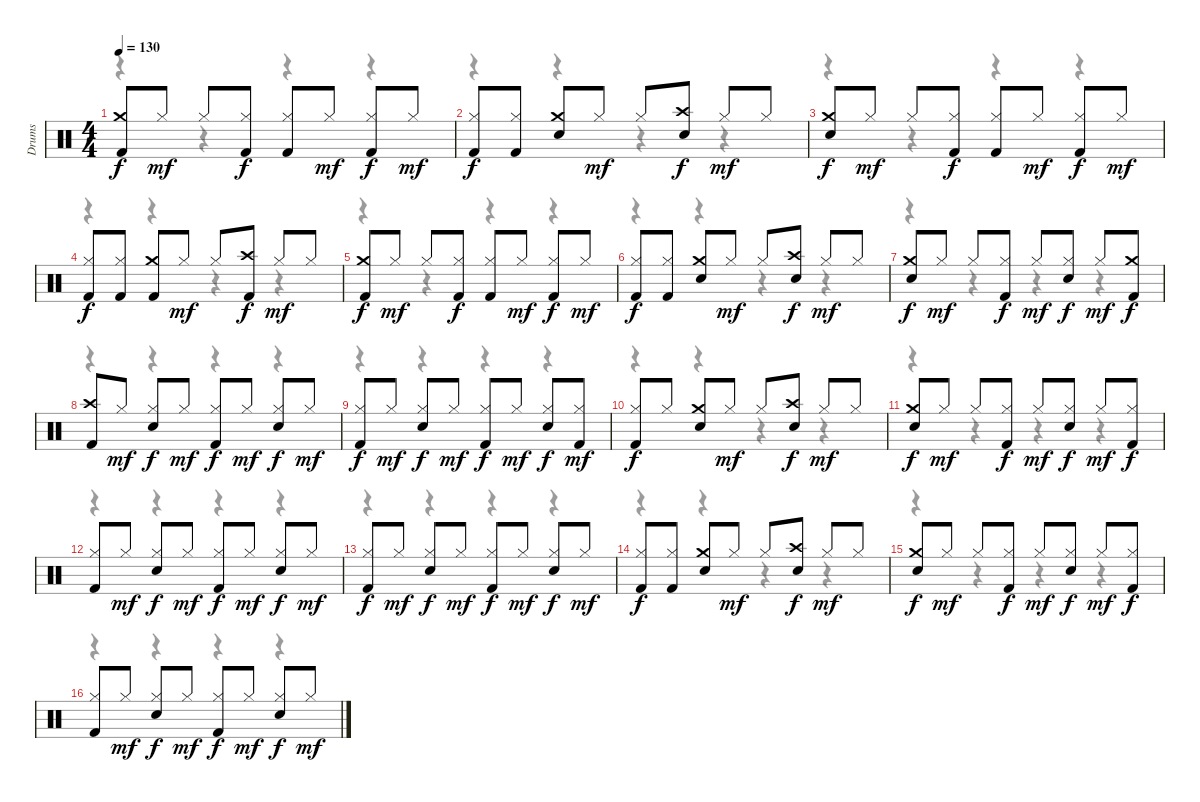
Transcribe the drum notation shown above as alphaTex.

\bracketExtendMode groupsimilarinstruments
\track ("Drumkit" "Drums") {instrument percussion}
\staff {score}
\articulation defaults
\voice
\ts (4 4)
\tempo 130
\clef neutral
\ks c
("Crash medium (hit)" "Kick (hit) 2").8{dy f} "Hi-Hat (closed)".8{dy mf} "Hi-Hat (closed)".8 ("Hi-Hat (closed)" "Kick (hit) 2").8{dy f} ("Hi-Hat (closed)" "Kick (hit) 2").8 "Hi-Hat (closed)".8{dy mf} ("Hi-Hat (closed)" "Kick (hit) 2").8{dy f} "Hi-Hat (closed)".8{dy mf} |
("Hi-Hat (closed)" "Kick (hit) 2").8{dy f} ("Hi-Hat (closed)" "Kick (hit) 2").8 ("Crash medium (hit)" "Snare (hit) 2").8 "Hi-Hat (closed)".8{dy mf} "Hi-Hat (closed)".8 ("Crash high (hit)" "Snare (hit) 2").8{dy f} "Hi-Hat (closed)".8{dy mf} "Hi-Hat (closed)".8 |
("Crash medium (hit)" "Snare (hit) 2").8{dy f} "Hi-Hat (closed)".8{dy mf} "Hi-Hat (closed)".8 ("Hi-Hat (closed)" "Kick (hit) 2").8{dy f} ("Hi-Hat (closed)" "Kick (hit) 2").8 "Hi-Hat (closed)".8{dy mf} ("Hi-Hat (closed)" "Kick (hit) 2").8{dy f} "Hi-Hat (closed)".8{dy mf} |
("Hi-Hat (closed)" "Kick (hit) 2").8{dy f} ("Hi-Hat (closed)" "Kick (hit) 2").8 ("Crash medium (hit)" "Kick (hit) 2").8 "Hi-Hat (closed)".8{dy mf} "Hi-Hat (closed)".8 ("Crash high (hit)" "Kick (hit) 2").8{dy f} "Hi-Hat (closed)".8{dy mf} "Hi-Hat (closed)".8 |
("Crash medium (hit)" "Kick (hit) 2").8{dy f} "Hi-Hat (closed)".8{dy mf} "Hi-Hat (closed)".8 ("Hi-Hat (closed)" "Kick (hit) 2").8{dy f} ("Hi-Hat (closed)" "Kick (hit) 2").8 "Hi-Hat (closed)".8{dy mf} ("Hi-Hat (closed)" "Kick (hit) 2").8{dy f} "Hi-Hat (closed)".8{dy mf} |
("Hi-Hat (closed)" "Kick (hit) 2").8{dy f} ("Hi-Hat (closed)" "Kick (hit) 2").8 ("Crash medium (hit)" "Snare (hit) 2").8 "Hi-Hat (closed)".8{dy mf} "Hi-Hat (closed)".8 ("Crash high (hit)" "Snare (hit) 2").8{dy f} "Hi-Hat (closed)".8{dy mf} "Hi-Hat (closed)".8 |
("Crash medium (hit)" "Snare (hit) 2").8{dy f} "Hi-Hat (closed)".8{dy mf} "Hi-Hat (closed)".8 ("Hi-Hat (closed)" "Kick (hit) 2").8{dy f} "Hi-Hat (closed)".8{dy mf} ("Hi-Hat (closed)" "Snare (hit) 2").8{dy f} "Hi-Hat (closed)".8{dy mf} ("Crash medium (hit)" "Kick (hit) 2").8{dy f} |
("Crash high (hit)" "Kick (hit) 2").8 "Hi-Hat (closed)".8{dy mf} ("Hi-Hat (closed)" "Snare (hit) 2").8{dy f} "Hi-Hat (closed)".8{dy mf} ("Hi-Hat (closed)" "Kick (hit) 2").8{dy f} "Hi-Hat (closed)".8{dy mf} ("Hi-Hat (closed)" "Snare (hit) 2").8{dy f} "Hi-Hat (closed)".8{dy mf} |
("Hi-Hat (closed)" "Kick (hit) 2").8{dy f} "Hi-Hat (closed)".8{dy mf} ("Hi-Hat (closed)" "Snare (hit) 2").8{dy f} "Hi-Hat (closed)".8{dy mf} ("Hi-Hat (closed)" "Kick (hit) 2").8{dy f} "Hi-Hat (closed)".8{dy mf} ("Hi-Hat (closed)" "Snare (hit) 2").8{dy f} ("Hi-Hat (closed)" "Kick (hit) 2").8{dy mf} |
("Hi-Hat (closed)" "Kick (hit) 2").8{dy f} "Hi-Hat (closed)".8 ("Crash medium (hit)" "Snare (hit) 2").8 "Hi-Hat (closed)".8{dy mf} "Hi-Hat (closed)".8 ("Crash high (hit)" "Snare (hit) 2").8{dy f} "Hi-Hat (closed)".8{dy mf} "Hi-Hat (closed)".8 |
("Crash medium (hit)" "Snare (hit) 2").8{dy f} "Hi-Hat (closed)".8{dy mf} "Hi-Hat (closed)".8 ("Hi-Hat (closed)" "Kick (hit) 2").8{dy f} "Hi-Hat (closed)".8{dy mf} ("Hi-Hat (closed)" "Snare (hit) 2").8{dy f} "Hi-Hat (closed)".8{dy mf} ("Hi-Hat (closed)" "Kick (hit) 2").8{dy f} |
("Hi-Hat (closed)" "Kick (hit) 2").8 "Hi-Hat (closed)".8{dy mf} ("Hi-Hat (closed)" "Snare (hit) 2").8{dy f} "Hi-Hat (closed)".8{dy mf} ("Hi-Hat (closed)" "Kick (hit) 2").8{dy f} "Hi-Hat (closed)".8{dy mf} ("Hi-Hat (closed)" "Snare (hit) 2").8{dy f} "Hi-Hat (closed)".8{dy mf} |
("Hi-Hat (closed)" "Kick (hit) 2").8{dy f} "Hi-Hat (closed)".8{dy mf} ("Hi-Hat (closed)" "Snare (hit) 2").8{dy f} "Hi-Hat (closed)".8{dy mf} ("Hi-Hat (closed)" "Kick (hit) 2").8{dy f} "Hi-Hat (closed)".8{dy mf} ("Hi-Hat (closed)" "Snare (hit) 2").8{dy f} "Hi-Hat (closed)".8{dy mf} |
("Hi-Hat (closed)" "Kick (hit) 2").8{dy f} ("Hi-Hat (closed)" "Kick (hit) 2").8 ("Crash medium (hit)" "Snare (hit) 2").8 "Hi-Hat (closed)".8{dy mf} "Hi-Hat (closed)".8 ("Crash high (hit)" "Snare (hit) 2").8{dy f} "Hi-Hat (closed)".8{dy mf} "Hi-Hat (closed)".8 |
("Crash medium (hit)" "Snare (hit) 2").8{dy f} "Hi-Hat (closed)".8{dy mf} "Hi-Hat (closed)".8 ("Hi-Hat (closed)" "Kick (hit) 2").8{dy f} "Hi-Hat (closed)".8{dy mf} ("Hi-Hat (closed)" "Snare (hit) 2").8{dy f} "Hi-Hat (closed)".8{dy mf} ("Hi-Hat (closed)" "Kick (hit) 2").8{dy f} |
("Hi-Hat (closed)" "Kick (hit) 2").8 "Hi-Hat (closed)".8{dy mf} ("Hi-Hat (closed)" "Snare (hit) 2").8{dy f} "Hi-Hat (closed)".8{dy mf} ("Hi-Hat (closed)" "Kick (hit) 2").8{dy f} "Hi-Hat (closed)".8{dy mf} ("Hi-Hat (closed)" "Snare (hit) 2").8{dy f} "Hi-Hat (closed)".8{dy mf}
\voice
\clef neutral
\ottava regular
\simile none
\ks c
r.4{dy mf} r.4 r.4 r.4 |
r.4 r.4 r.4 r.4 |
r.4 r.4 r.4 r.4 |
r.4 r.4 r.4 r.4 |
r.4 r.4 r.4 r.4 |
r.4 r.4 r.4 r.4 |
r.4 r.4 r.4 r.4 |
r.4 r.4 r.4 r.4 |
r.4 r.4 r.4 r.4 |
r.4 r.4 r.4 r.4 |
r.4 r.4 r.4 r.4 |
r.4 r.4 r.4 r.4 |
r.4 r.4 r.4 r.4 |
r.4 r.4 r.4 r.4 |
r.4 r.4 r.4 r.4 |
r.4 r.4 r.4 r.4
